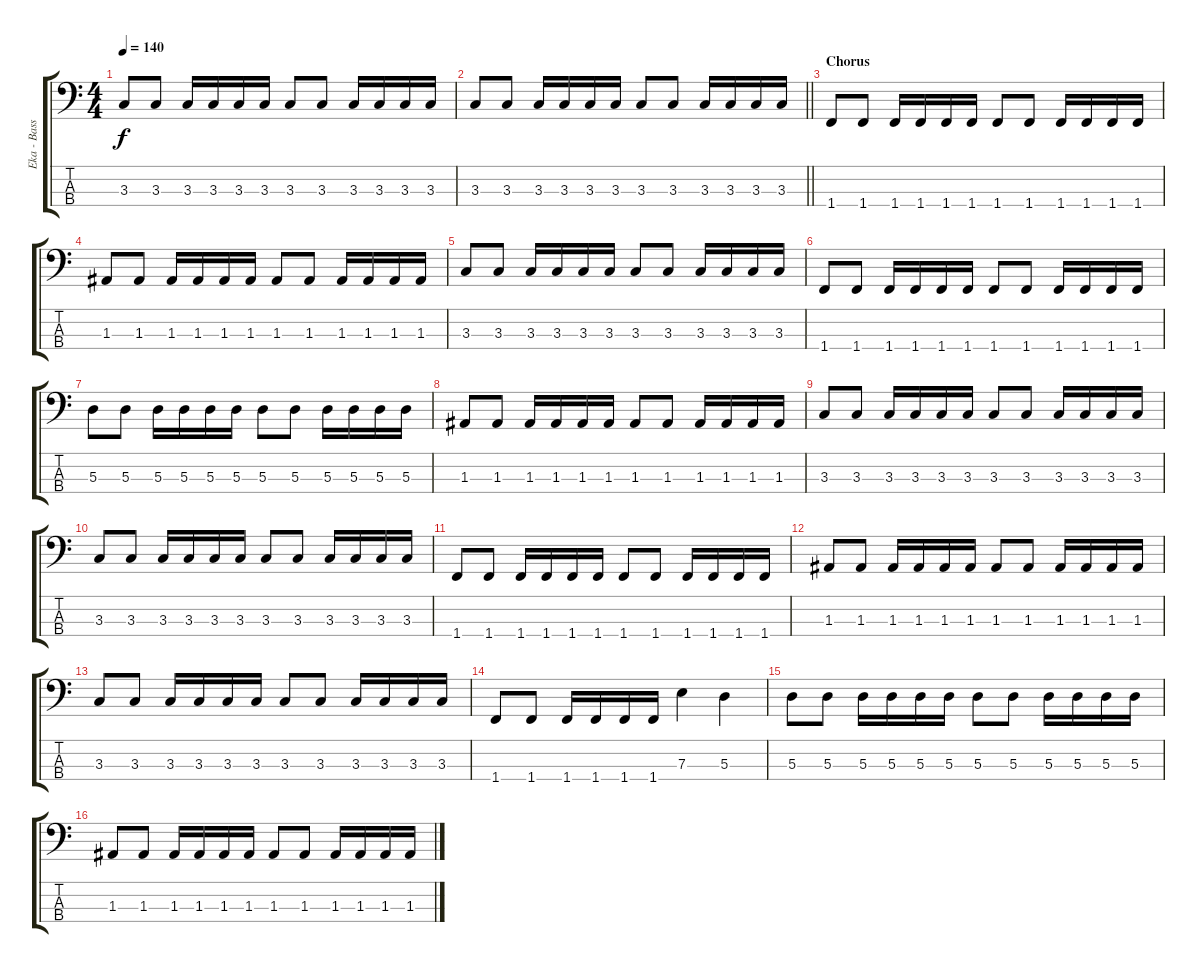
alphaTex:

\track ("Eka - Bass" "Eka - Bass") {instrument electricbasspick}
\staff {score tabs}
\tuning (G2 D2 A1 E1) {hide}
\ts (4 4)
\tempo 140
\clef f4
\ks c
3.3.8{dy f} 3.3.8 3.3.16 3.3.16 3.3.16 3.3.16 3.3.8 3.3.8 3.3.16 3.3.16 3.3.16 3.3.16 |
\barLineRight lightlight
3.3.8 3.3.8 3.3.16 3.3.16 3.3.16 3.3.16 3.3.8 3.3.8 3.3.16 3.3.16 3.3.16 3.3.16 |
\section ("" "Chorus")
1.4.8 1.4.8 1.4.16 1.4.16 1.4.16 1.4.16 1.4.8 1.4.8 1.4.16 1.4.16 1.4.16 1.4.16 |
1.3.8 1.3.8 1.3.16 1.3.16 1.3.16 1.3.16 1.3.8 1.3.8 1.3.16 1.3.16 1.3.16 1.3.16 |
3.3.8 3.3.8 3.3.16 3.3.16 3.3.16 3.3.16 3.3.8 3.3.8 3.3.16 3.3.16 3.3.16 3.3.16 |
1.4.8 1.4.8 1.4.16 1.4.16 1.4.16 1.4.16 1.4.8 1.4.8 1.4.16 1.4.16 1.4.16 1.4.16 |
5.3.8 5.3.8 5.3.16 5.3.16 5.3.16 5.3.16 5.3.8 5.3.8 5.3.16 5.3.16 5.3.16 5.3.16 |
1.3.8 1.3.8 1.3.16 1.3.16 1.3.16 1.3.16 1.3.8 1.3.8 1.3.16 1.3.16 1.3.16 1.3.16 |
3.3.8 3.3.8 3.3.16 3.3.16 3.3.16 3.3.16 3.3.8 3.3.8 3.3.16 3.3.16 3.3.16 3.3.16 |
3.3.8 3.3.8 3.3.16 3.3.16 3.3.16 3.3.16 3.3.8 3.3.8 3.3.16 3.3.16 3.3.16 3.3.16 |
1.4.8 1.4.8 1.4.16 1.4.16 1.4.16 1.4.16 1.4.8 1.4.8 1.4.16 1.4.16 1.4.16 1.4.16 |
1.3.8 1.3.8 1.3.16 1.3.16 1.3.16 1.3.16 1.3.8 1.3.8 1.3.16 1.3.16 1.3.16 1.3.16 |
3.3.8 3.3.8 3.3.16 3.3.16 3.3.16 3.3.16 3.3.8 3.3.8 3.3.16 3.3.16 3.3.16 3.3.16 |
1.4.8 1.4.8 1.4.16 1.4.16 1.4.16 1.4.16 7.3.4 5.3.4 |
5.3.8 5.3.8 5.3.16 5.3.16 5.3.16 5.3.16 5.3.8 5.3.8 5.3.16 5.3.16 5.3.16 5.3.16 |
1.3.8 1.3.8 1.3.16 1.3.16 1.3.16 1.3.16 1.3.8 1.3.8 1.3.16 1.3.16 1.3.16 1.3.16
